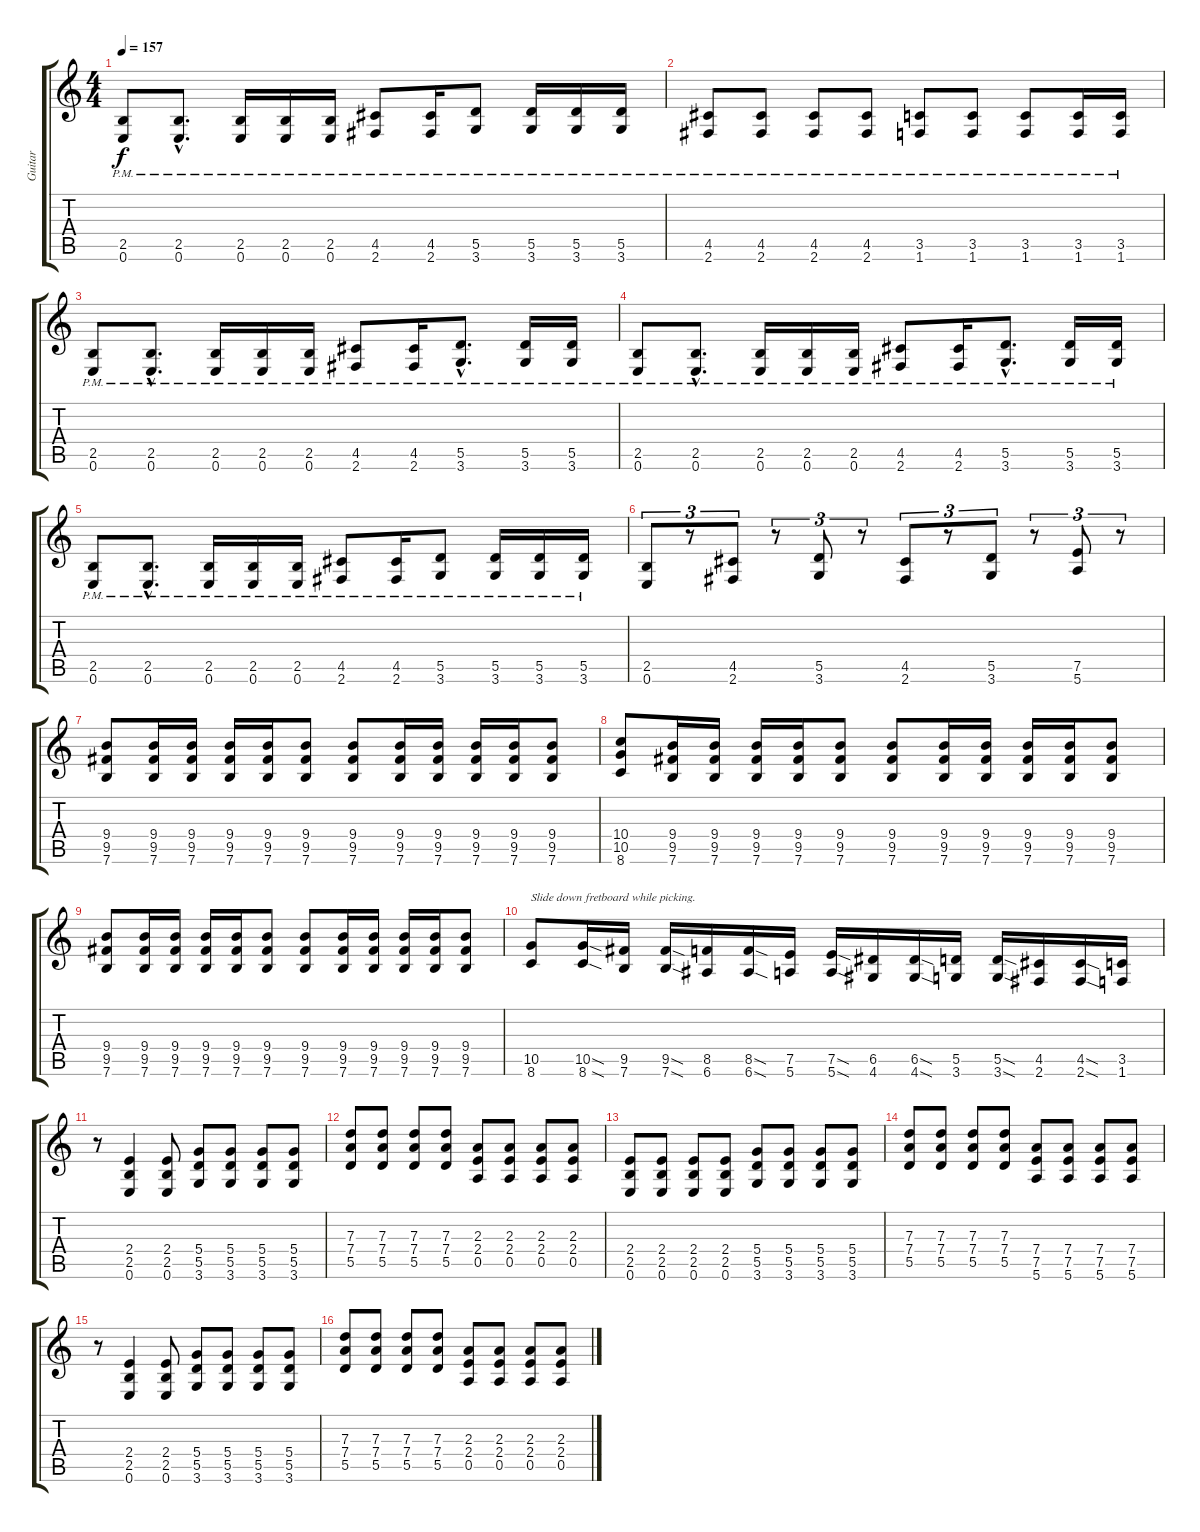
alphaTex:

\track ("Guitar" "Guitar") {instrument distortionguitar}
\staff {score tabs}
\tuning (E4 B3 G3 D3 A2 E2) {hide}
\ts (4 4)
\tempo 157
\clef g2
\ks c
(2.5{pm} 0.6{pm}).8{dy f} (2.5{hac pm} 0.6{hac pm}).8{d} (2.5{pm} 0.6{pm}).16 (2.5{pm} 0.6{pm}).16 (2.5{pm} 0.6{pm}).16 (4.5{pm} 2.6{pm}).8 (4.5{pm} 2.6{pm}).16 (5.5{pm} 3.6{pm}).8 (5.5{pm} 3.6{pm}).16 (5.5{pm} 3.6{pm}).16 (5.5{pm} 3.6{pm}).16 |
(4.5{pm} 2.6{pm}).8 (4.5{pm} 2.6{pm}).8 (4.5{pm} 2.6{pm}).8 (4.5{pm} 2.6{pm}).8 (3.5{pm} 1.6{pm}).8 (3.5{pm} 1.6{pm}).8 (3.5{pm} 1.6{pm}).8 (3.5{pm} 1.6{pm}).16 (3.5{pm} 1.6{pm}).16 |
(2.5{pm} 0.6{pm}).8 (2.5{hac pm} 0.6{hac pm}).8{d} (2.5{pm} 0.6{pm}).16 (2.5{pm} 0.6{pm}).16 (2.5{pm} 0.6{pm}).16 (4.5{pm} 2.6{pm}).8 (4.5{pm} 2.6{pm}).16 (5.5{hac pm} 3.6{hac pm}).8{d} (5.5{pm} 3.6{pm}).16 (5.5{pm} 3.6{pm}).16 |
(2.5{pm} 0.6{pm}).8 (2.5{hac pm} 0.6{hac pm}).8{d} (2.5{pm} 0.6{pm}).16 (2.5{pm} 0.6{pm}).16 (2.5{pm} 0.6{pm}).16 (4.5{pm} 2.6{pm}).8 (4.5{pm} 2.6{pm}).16 (5.5{hac pm} 3.6{hac pm}).8{d} (5.5{pm} 3.6{pm}).16 (5.5{pm} 3.6{pm}).16 |
(2.5{pm} 0.6{pm}).8 (2.5{hac pm} 0.6{hac pm}).8{d} (2.5{pm} 0.6{pm}).16 (2.5{pm} 0.6{pm}).16 (2.5{pm} 0.6{pm}).16 (4.5{pm} 2.6{pm}).8 (4.5{pm} 2.6{pm}).16 (5.5{pm} 3.6{pm}).8 (5.5{pm} 3.6{pm}).16 (5.5{pm} 3.6{pm}).16 (5.5{pm} 3.6{pm}).16 |
(2.5 0.6).8{tu (3 2)} r.8{tu (3 2)} (4.5 2.6).8{tu (3 2)} r.8{tu (3 2)} (5.5 3.6).8{tu (3 2)} r.8{tu (3 2)} (4.5 2.6).8{tu (3 2)} r.8{tu (3 2)} (5.5 3.6).8{tu (3 2)} r.8{tu (3 2)} (7.5 5.6).8{tu (3 2)} r.8{tu (3 2)} |
(9.4 9.5 7.6).8 (9.4 9.5 7.6).16 (9.4 9.5 7.6).16 (9.4 9.5 7.6).16 (9.4 9.5 7.6).16 (9.4 9.5 7.6).8 (9.4 9.5 7.6).8 (9.4 9.5 7.6).16 (9.4 9.5 7.6).16 (9.4 9.5 7.6).16 (9.4 9.5 7.6).16 (9.4 9.5 7.6).8 |
(10.4 10.5 8.6).8 (9.4 9.5 7.6).16 (9.4 9.5 7.6).16 (9.4 9.5 7.6).16 (9.4 9.5 7.6).16 (9.4 9.5 7.6).8 (9.4 9.5 7.6).8 (9.4 9.5 7.6).16 (9.4 9.5 7.6).16 (9.4 9.5 7.6).16 (9.4 9.5 7.6).16 (9.4 9.5 7.6).8 |
(9.4 9.5 7.6).8 (9.4 9.5 7.6).16 (9.4 9.5 7.6).16 (9.4 9.5 7.6).16 (9.4 9.5 7.6).16 (9.4 9.5 7.6).8 (9.4 9.5 7.6).8 (9.4 9.5 7.6).16 (9.4 9.5 7.6).16 (9.4 9.5 7.6).16 (9.4 9.5 7.6).16 (9.4 9.5 7.6).8 |
(10.5 8.6).8{txt "Slide down fretboard while picking."} (10.5{sod} 8.6{sod}).16 (9.5 7.6).16 (9.5{sod} 7.6{sod}).16 (8.5 6.6).16 (8.5{sod} 6.6{sod}).16 (7.5 5.6).16 (7.5{sod} 5.6{sod}).16 (6.5 4.6).16 (6.5{sod} 4.6{sod}).16 (5.5 3.6).16 (5.5{sod} 3.6{sod}).16 (4.5 2.6).16 (4.5{sod} 2.6{sod}).16 (3.5 1.6).16 |
r.8 (2.4 2.5 0.6).4 (2.4 2.5 0.6).8 (5.4 5.5 3.6).8 (5.4 5.5 3.6).8 (5.4 5.5 3.6).8 (5.4 5.5 3.6).8 |
(7.3 7.4 5.5).8 (7.3 7.4 5.5).8 (7.3 7.4 5.5).8 (7.3 7.4 5.5).8 (2.3 2.4 0.5).8 (2.3 2.4 0.5).8 (2.3 2.4 0.5).8 (2.3 2.4 0.5).8 |
(2.4 2.5 0.6).8 (2.4 2.5 0.6).8 (2.4 2.5 0.6).8 (2.4 2.5 0.6).8 (5.4 5.5 3.6).8 (5.4 5.5 3.6).8 (5.4 5.5 3.6).8 (5.4 5.5 3.6).8 |
(7.3 7.4 5.5).8 (7.3 7.4 5.5).8 (7.3 7.4 5.5).8 (7.3 7.4 5.5).8 (7.4 7.5 5.6).8 (7.4 7.5 5.6).8 (7.4 7.5 5.6).8 (7.4 7.5 5.6).8 |
r.8 (2.4 2.5 0.6).4 (2.4 2.5 0.6).8 (5.4 5.5 3.6).8 (5.4 5.5 3.6).8 (5.4 5.5 3.6).8 (5.4 5.5 3.6).8 |
(7.3 7.4 5.5).8 (7.3 7.4 5.5).8 (7.3 7.4 5.5).8 (7.3 7.4 5.5).8 (2.3 2.4 0.5).8 (2.3 2.4 0.5).8 (2.3 2.4 0.5).8 (2.3 2.4 0.5).8
